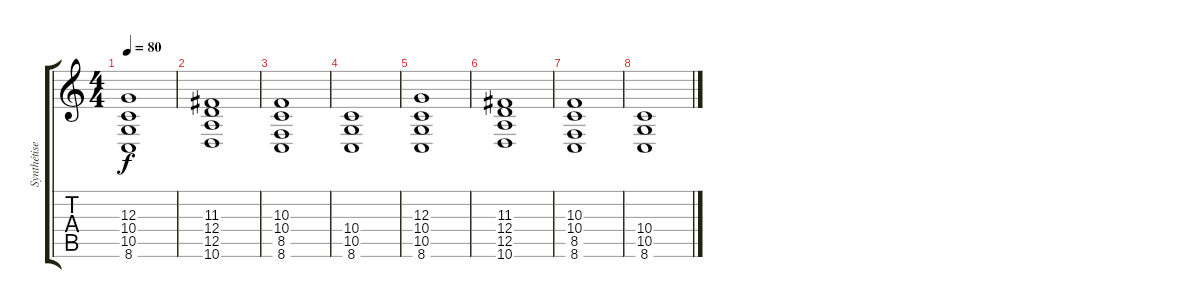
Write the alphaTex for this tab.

\track ("Synthétiseur" "Synthétise") {instrument drawbarorgan}
\staff {score tabs}
\tuning (E4 B3 G3 D3 A2 E2) {hide}
\ts (4 4)
\tempo 80
\clef g2
\ks c
(12.3 10.4 10.5 8.6).1{dy f} |
(11.3 12.4 12.5 10.6).1 |
(10.3 10.4 8.5 8.6).1 |
(10.4 10.5 8.6).1 |
(12.3 10.4 10.5 8.6).1 |
(11.3 12.4 12.5 10.6).1 |
(10.3 10.4 8.5 8.6).1 |
(10.4 10.5 8.6).1
